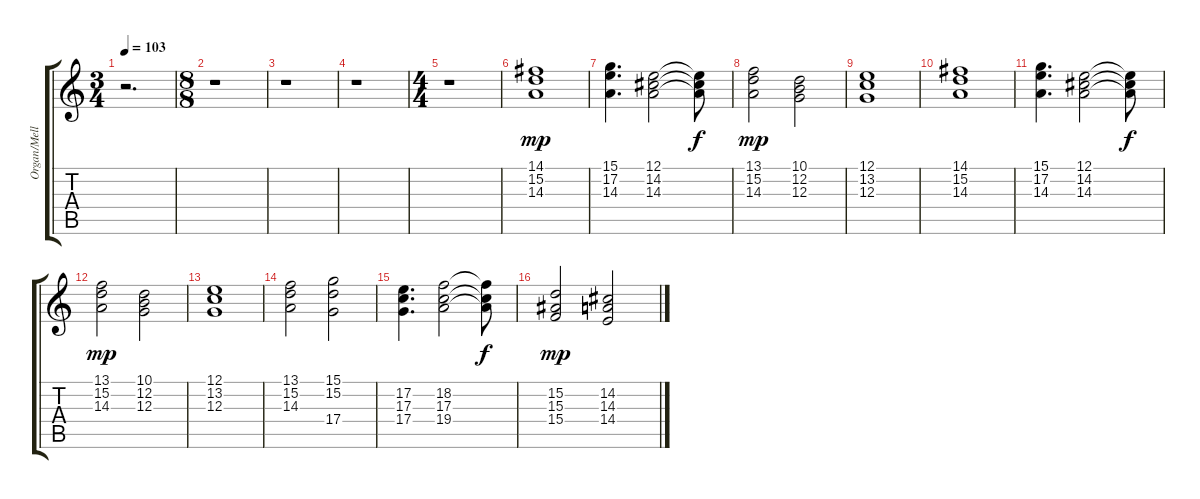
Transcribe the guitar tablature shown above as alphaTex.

\track ("Organ/Mellotron" "Organ/Mell") {instrument churchorgan}
\staff {score tabs}
\tuning (E4 B3 G3 D3 A2 E2) {hide}
\ts (3 4)
\tempo 103
\clef g2
\ks c
r.2{d dy mf} |
\ts (8 8)
r.1 |
r.1 |
r.1 |
\ts (4 4)
r.1 |
(14.1 15.2 14.3).1{dy mp} |
(15.1 17.2 14.3).4{d} (12.1 14.2 14.3).2 (12.1{t} 14.2{t} 14.3{t}).8{dy f} |
(13.1 15.2 14.3).2{dy mp} (10.1 12.2 12.3).2 |
(12.1 13.2 12.3).1 |
(14.1 15.2 14.3).1 |
(15.1 17.2 14.3).4{d} (12.1 14.2 14.3).2 (12.1{t} 14.2{t} 14.3{t}).8{dy f} |
(13.1 15.2 14.3).2{dy mp} (10.1 12.2 12.3).2 |
(12.1 13.2 12.3).1 |
(13.1 15.2 14.3).2 (15.1 15.2 17.4).2 |
(17.2 17.3 17.4).4{d} (18.2 17.3 19.4).2 (18.2{t} 17.3{t} 19.4{t}).8{dy f} |
(15.2 15.3 15.4).2{dy mp} (14.2 14.3 14.4).2
